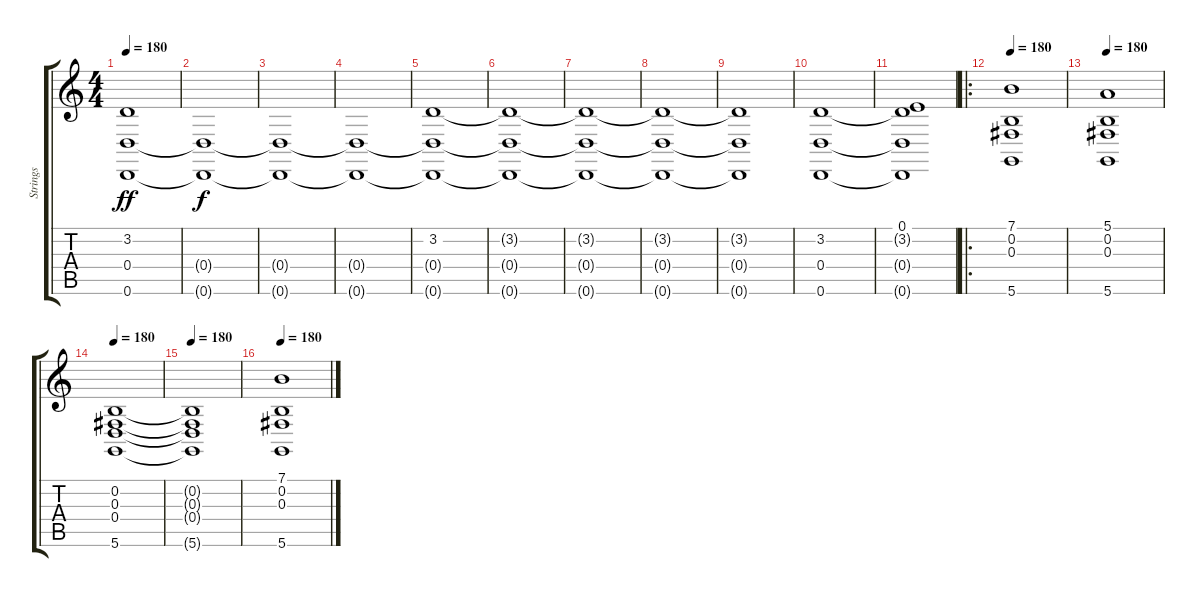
\track ("Strings" "Strings") {instrument stringensemble1}
\staff {score tabs}
\tuning (E4 B3 Gb3 D3 A2 D2) {hide}
\ts (4 4)
\tempo 180
\clef g2
\ks c
(3.2 0.4 0.6).1{dy ff} |
(0.4{t} 0.6{t}).1{dy f} |
(0.4{t} 0.6{t}).1 |
(0.4{t} 0.6{t}).1 |
(3.2 0.4{t} 0.6{t}).1 |
(3.2{t} 0.4{t} 0.6{t}).1 |
(3.2{t} 0.4{t} 0.6{t}).1 |
(3.2{t} 0.4{t} 0.6{t}).1 |
(3.2{t} 0.4{t} 0.6{t}).1 |
(3.2 0.4 0.6).1 |
(0.1 3.2{t} 0.4{t} 0.6{t}).1 |
\ro
\tempo 180
(7.1 0.2 0.3 5.6).1 |
\tempo 180
(5.1 0.2 0.3 5.6).1 |
\tempo 180
(0.2 0.3 0.4 5.6).1 |
\tempo 180
(0.2{t} 0.3{t} 0.4{t} 5.6{t}).1 |
\tempo 180
(7.1 0.2 0.3 5.6).1
